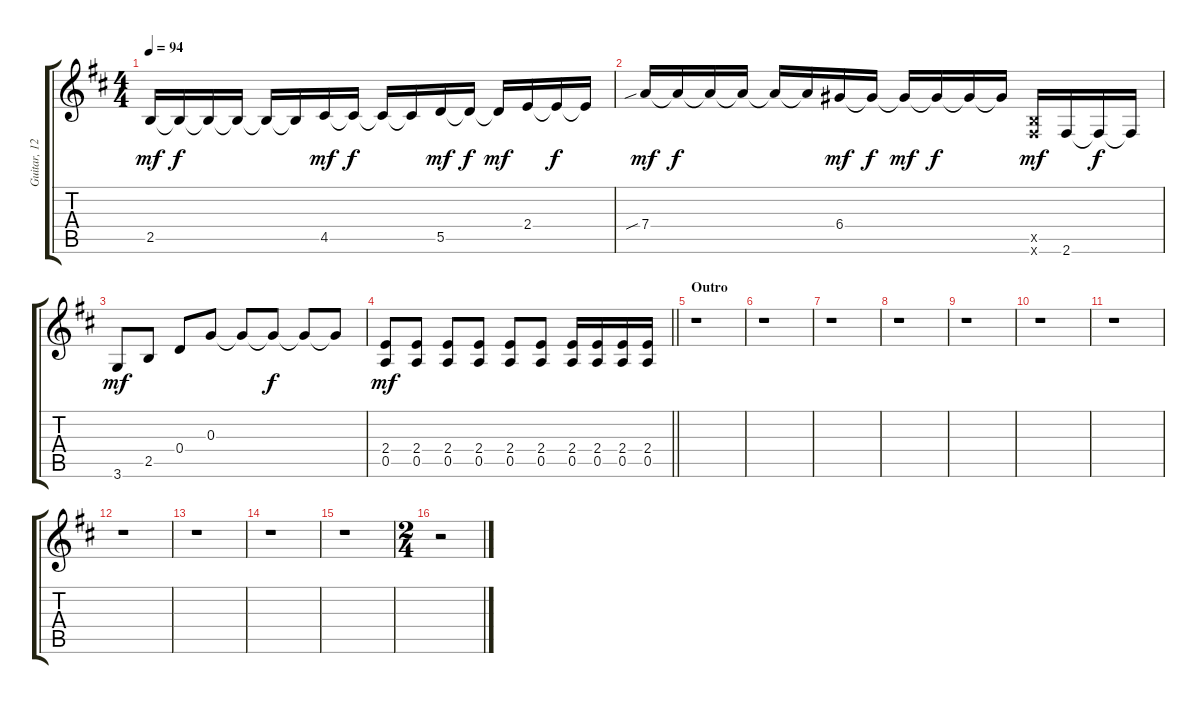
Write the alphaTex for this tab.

\track ("Guitar, 12 Str. Electric" "Guitar, 12") {instrument electricguitarclean}
\staff {score tabs}
\tuning (E4 B3 G3 D3 A2 E2) {hide}
\ts (4 4)
\tempo 94
\clef g2
\ks d
2.5.16{dy mf} 2.5{t}.16{dy f} 2.5{t}.16 2.5{t}.16 2.5{t}.16 2.5{t}.16 4.5.16{dy mf} 4.5{t}.16{dy f} 4.5{t}.16 4.5{t}.16 5.5.16{dy mf} 5.5{t}.16{dy f} 5.5{t}.16{dy mf} 2.4.16 2.4{t}.16{dy f} 2.4{t}.16 |
7.4{sib}.16{dy mf} 7.4{t}.16{dy f} 7.4{t}.16 7.4{t}.16 7.4{t}.16 7.4{t}.16 6.4.16{dy mf} 6.4{t}.16{dy f} 6.4{t}.16{dy mf} 6.4{t}.16{dy f} 6.4{t}.16 6.4{t}.16 (2.5{x} 2.6{x}).16{dy mf} 2.6.16 2.6{t}.16{dy f} 2.6{t}.16 |
3.6.8{dy mf} 2.5.8 0.4.8 0.3.8 0.3{t}.8 0.3{t}.8{dy f} 0.3{t}.8 0.3{t}.8 |
\barLineRight lightlight
(2.4 0.5).8{dy mf} (2.4 0.5).8 (2.4 0.5).8 (2.4 0.5).8 (2.4 0.5).8 (2.4 0.5).8 (2.4 0.5).16 (2.4 0.5).16 (2.4 0.5).16 (2.4 0.5).16 |
\section ("" "Outro")
r.1 |
r.1 |
r.1 |
r.1 |
r.1 |
r.1 |
r.1 |
r.1 |
r.1 |
r.1 |
r.1 |
\ts (2 4)
r.2
